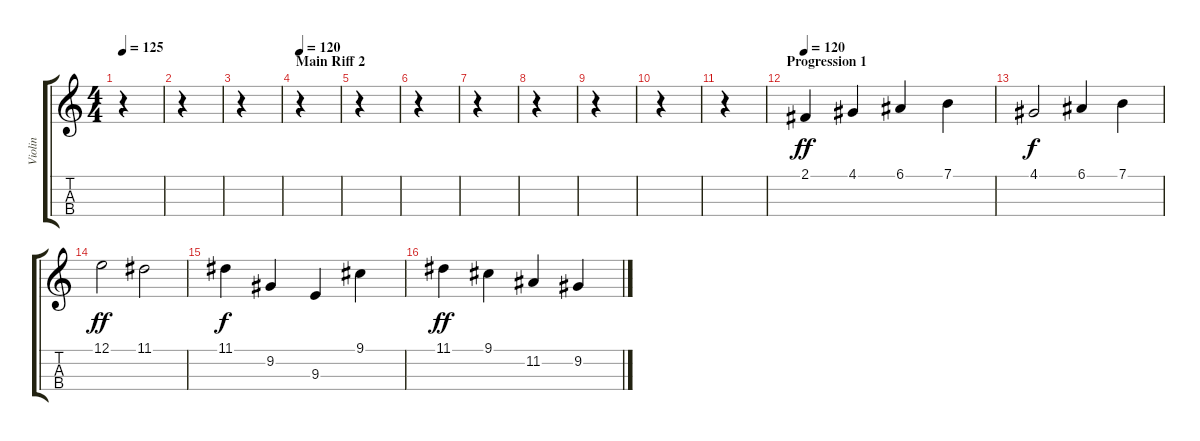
\track ("Violin" "Violin") {instrument violin}
\staff {score tabs}
\tuning (E4 B3 G3 D3) {hide}
\ts (4 4)
\tempo 125
\clef g2
\ks c
r.4{dy ff} |
r.4 |
r.4 |
\section ("" "Main Riff 2")
\tempo 120
r.4 |
r.4 |
r.4 |
r.4 |
r.4 |
r.4 |
r.4 |
r.4 |
\section ("" "Progression 1")
\tempo 120
2.1.4{volume 16} 4.1.4 6.1.4 7.1.4 |
4.1.2{dy f} 6.1.4 7.1.4 |
12.1.2{dy ff} 11.1.2 |
11.1.4{dy f} 9.2.4 9.3.4 9.1.4 |
11.1.4{dy ff} 9.1.4 11.2.4 9.2.4
